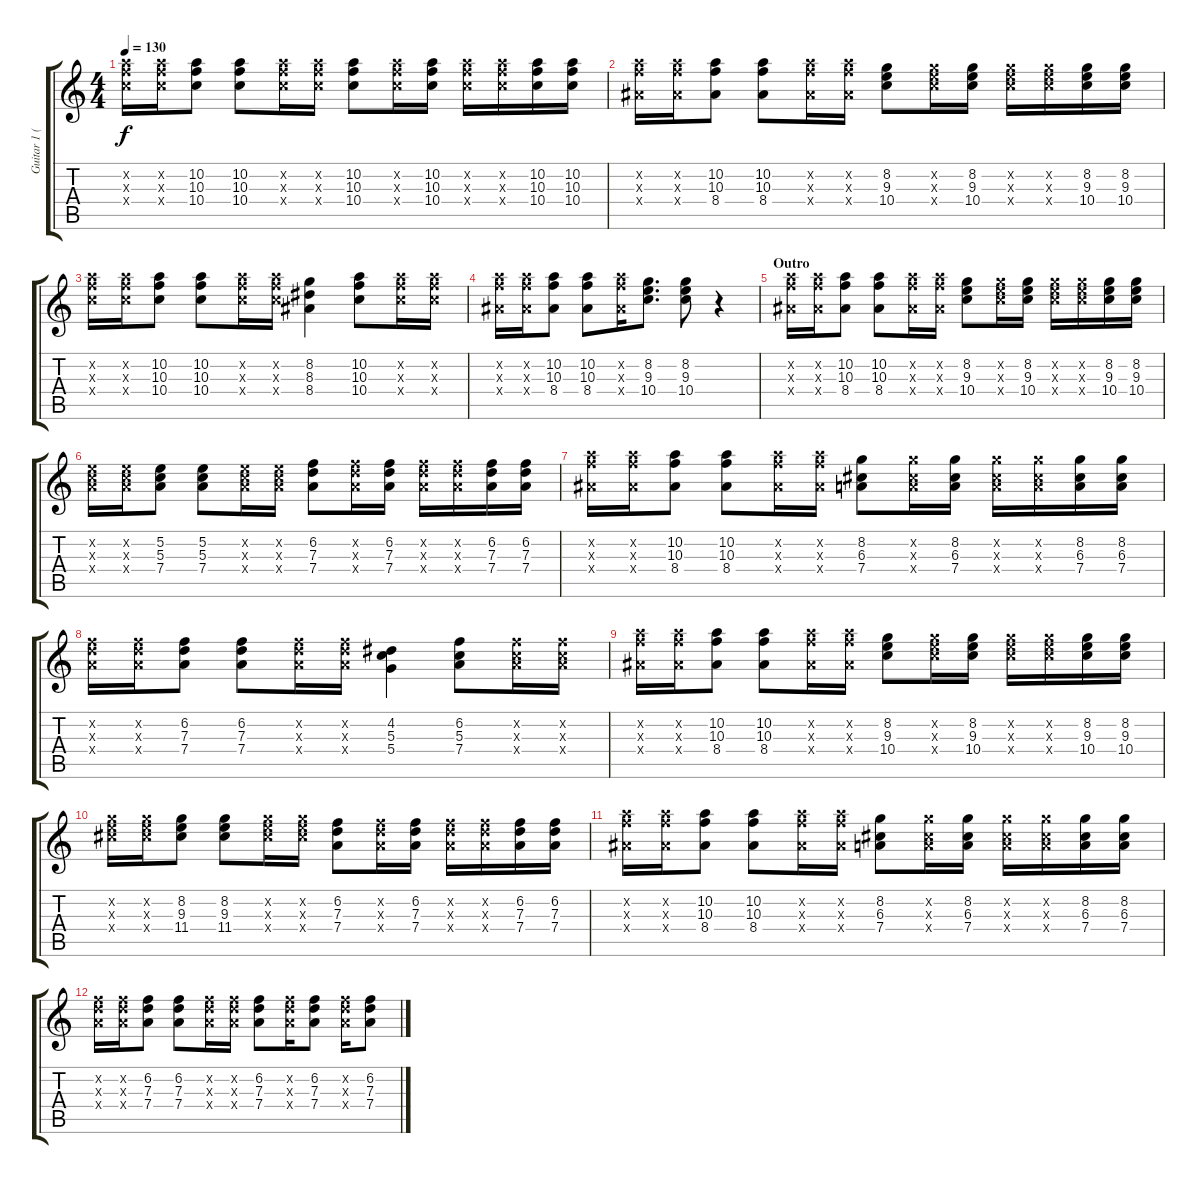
\track ("Guitar 1 (L)" "Guitar 1 (") {instrument distortionguitar}
\staff {score tabs}
\tuning (E4 B3 G3 D3 A2 E2) {hide}
\ts (4 4)
\tempo 130
\clef g2
\ks c
(10.2{x} 10.3{x} 10.4{x}).16{dy f} (10.2{x} 10.3{x} 10.4{x}).16 (10.2 10.3 10.4).8 (10.2 10.3 10.4).8 (10.2{x} 10.3{x} 10.4{x}).16 (10.2{x} 10.3{x} 10.4{x}).16 (10.2 10.3 10.4).8 (10.2{x} 10.3{x} 10.4{x}).16 (10.2 10.3 10.4).16 (10.2{x} 10.3{x} 10.4{x}).16 (10.2{x} 10.3{x} 10.4{x}).16 (10.2 10.3 10.4).16 (10.2 10.3 10.4).16 |
(10.2{x} 10.3{x} 8.4{x}).16 (10.2{x} 10.3{x} 8.4{x}).16 (10.2 10.3 8.4).8 (10.2 10.3 8.4).8 (10.2{x} 10.3{x} 8.4{x}).16 (10.2{x} 10.3{x} 8.4{x}).16 (8.2 9.3 10.4).8 (8.2{x} 9.3{x} 10.4{x}).16 (8.2 9.3 10.4).16 (8.2{x} 9.3{x} 10.4{x}).16 (8.2{x} 9.3{x} 10.4{x}).16 (8.2 9.3 10.4).16 (8.2 9.3 10.4).16 |
(10.2{x} 10.3{x} 10.4{x}).16 (10.2{x} 10.3{x} 10.4{x}).16 (10.2 10.3 10.4).8 (10.2 10.3 10.4).8 (10.2{x} 10.3{x} 10.4{x}).16 (10.2{x} 10.3{x} 10.4{x}).16 (8.2 8.3 8.4).4 (10.2 10.3 10.4).8 (10.2{x} 10.3{x} 10.4{x}).16 (10.2{x} 10.3{x} 10.4{x}).16 |
(10.2{x} 10.3{x} 8.4{x}).16 (10.2{x} 10.3{x} 8.4{x}).16 (10.2 10.3 8.4).8 (10.2 10.3 8.4).8 (10.2{x} 10.3{x} 8.4{x}).16 (8.2 9.3 10.4).8{d} (8.2 9.3 10.4).8 r.4 |
\section ("" "Outro")
(10.2{x} 10.3{x} 8.4{x}).16 (10.2{x} 10.3{x} 8.4{x}).16 (10.2 10.3 8.4).8 (10.2 10.3 8.4).8 (10.2{x} 10.3{x} 8.4{x}).16 (10.2{x} 10.3{x} 8.4{x}).16 (8.2 9.3 10.4).8 (8.2{x} 9.3{x} 10.4{x}).16 (8.2 9.3 10.4).16 (8.2{x} 9.3{x} 10.4{x}).16 (8.2{x} 9.3{x} 10.4{x}).16 (8.2 9.3 10.4).16 (8.2 9.3 10.4).16 |
(5.2{x} 5.3{x} 7.4{x}).16 (5.2{x} 5.3{x} 7.4{x}).16 (5.2 5.3 7.4).8 (5.2 5.3 7.4).8 (5.2{x} 5.3{x} 7.4{x}).16 (5.2{x} 5.3{x} 7.4{x}).16 (6.2 7.3 7.4).8 (6.2{x} 7.3{x} 7.4{x}).16 (6.2 7.3 7.4).16 (6.2{x} 7.3{x} 7.4{x}).16 (6.2{x} 7.3{x} 7.4{x}).16 (6.2 7.3 7.4).16 (6.2 7.3 7.4).16 |
(10.2{x} 10.3{x} 8.4{x}).16 (10.2{x} 10.3{x} 8.4{x}).16 (10.2 10.3 8.4).8 (10.2 10.3 8.4).8 (10.2{x} 10.3{x} 8.4{x}).16 (10.2{x} 10.3{x} 8.4{x}).16 (8.2 6.3 7.4).8 (8.2{x} 6.3{x} 7.4{x}).16 (8.2 6.3 7.4).16 (8.2{x} 6.3{x} 7.4{x}).16 (8.2{x} 6.3{x} 7.4{x}).16 (8.2 6.3 7.4).16 (8.2 6.3 7.4).16 |
(6.2{x} 7.3{x} 7.4{x}).16 (6.2{x} 7.3{x} 7.4{x}).16 (6.2 7.3 7.4).8 (6.2 7.3 7.4).8 (6.2{x} 7.3{x} 7.4{x}).16 (6.2{x} 7.3{x} 7.4{x}).16 (4.2 5.3 5.4).4 (6.2 5.3 7.4).8 (6.2{x} 5.3{x} 7.4{x}).16 (6.2{x} 5.3{x} 7.4{x}).16 |
(10.2{x} 10.3{x} 8.4{x}).16 (10.2{x} 10.3{x} 8.4{x}).16 (10.2 10.3 8.4).8 (10.2 10.3 8.4).8 (10.2{x} 10.3{x} 8.4{x}).16 (10.2{x} 10.3{x} 8.4{x}).16 (8.2 9.3 10.4).8 (8.2{x} 9.3{x} 10.4{x}).16 (8.2 9.3 10.4).16 (8.2{x} 9.3{x} 10.4{x}).16 (8.2{x} 9.3{x} 10.4{x}).16 (8.2 9.3 10.4).16 (8.2 9.3 10.4).16 |
(8.2{x} 9.3{x} 11.4{x}).16 (8.2{x} 9.3{x} 11.4{x}).16 (8.2 9.3 11.4).8 (8.2 9.3 11.4).8 (8.2{x} 9.3{x} 11.4{x}).16 (8.2{x} 9.3{x} 11.4{x}).16 (6.2 7.3 7.4).8 (6.2{x} 7.3{x} 7.4{x}).16 (6.2 7.3 7.4).16 (6.2{x} 7.3{x} 7.4{x}).16 (6.2{x} 7.3{x} 7.4{x}).16 (6.2 7.3 7.4).16 (6.2 7.3 7.4).16 |
(10.2{x} 10.3{x} 8.4{x}).16 (10.2{x} 10.3{x} 8.4{x}).16 (10.2 10.3 8.4).8 (10.2 10.3 8.4).8 (10.2{x} 10.3{x} 8.4{x}).16 (10.2{x} 10.3{x} 8.4{x}).16 (8.2 6.3 7.4).8 (8.2{x} 6.3{x} 7.4{x}).16 (8.2 6.3 7.4).16 (8.2{x} 6.3{x} 7.4{x}).16 (8.2{x} 6.3{x} 7.4{x}).16 (8.2 6.3 7.4).16 (8.2 6.3 7.4).16 |
(6.2{x} 7.3{x} 7.4{x}).16 (6.2{x} 7.3{x} 7.4{x}).16 (6.2 7.3 7.4).8 (6.2 7.3 7.4).8 (6.2{x} 7.3{x} 7.4{x}).16 (6.2{x} 7.3{x} 7.4{x}).16 (6.2 7.3 7.4).8 (6.2{x} 7.3{x} 7.4{x}).16 (6.2 7.3 7.4).8 (6.2{x} 7.3{x} 7.4{x}).16 (6.2 7.3 7.4).8
